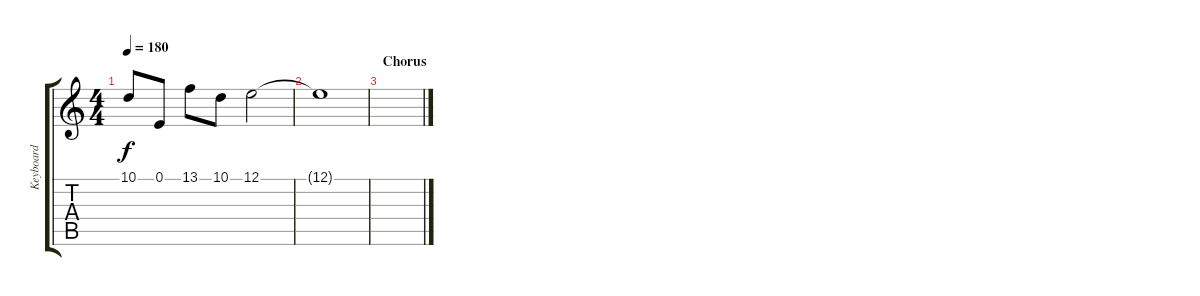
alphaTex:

\track ("Keyboard" "Keyboard") {instrument harpsichord}
\staff {score tabs}
\tuning (E4 B3 G3 D3 A2 E2) {hide}
\ts (4 4)
\tempo 180
\clef g2
\ks c
10.1.8{dy f} 0.1.8 13.1.8 10.1.8 12.1.2 |
12.1{t}.1 |
\section ("" "Chorus")
